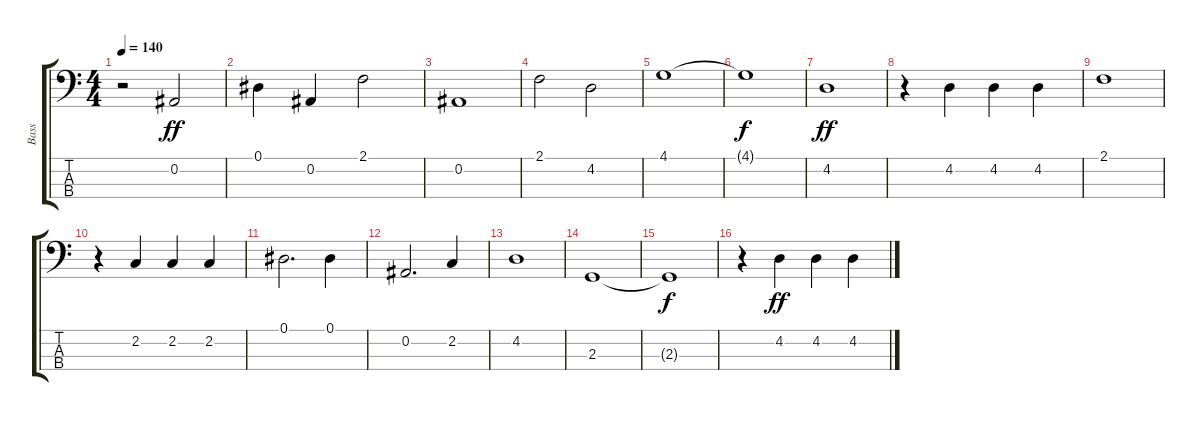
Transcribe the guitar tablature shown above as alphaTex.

\track ("Bass" "Bass") {instrument electricbassfinger}
\staff {score tabs}
\tuning (Eb2 Bb1 F1 C1) {hide}
\ts (4 4)
\tempo 140
\clef f4
\ks c
r.2{dy ff} 0.2.2 |
0.1.4 0.2.4 2.1.2 |
0.2.1 |
2.1.2 4.2.2 |
4.1.1 |
4.1{t}.1{dy f} |
4.2.1{dy ff} |
r.4 4.2.4 4.2.4 4.2.4 |
2.1.1 |
r.4 2.2.4 2.2.4 2.2.4 |
0.1.2{d} 0.1.4 |
0.2.2{d} 2.2.4 |
4.2.1 |
2.3.1 |
2.3{t}.1{dy f} |
r.4 4.2.4{dy ff} 4.2.4 4.2.4
